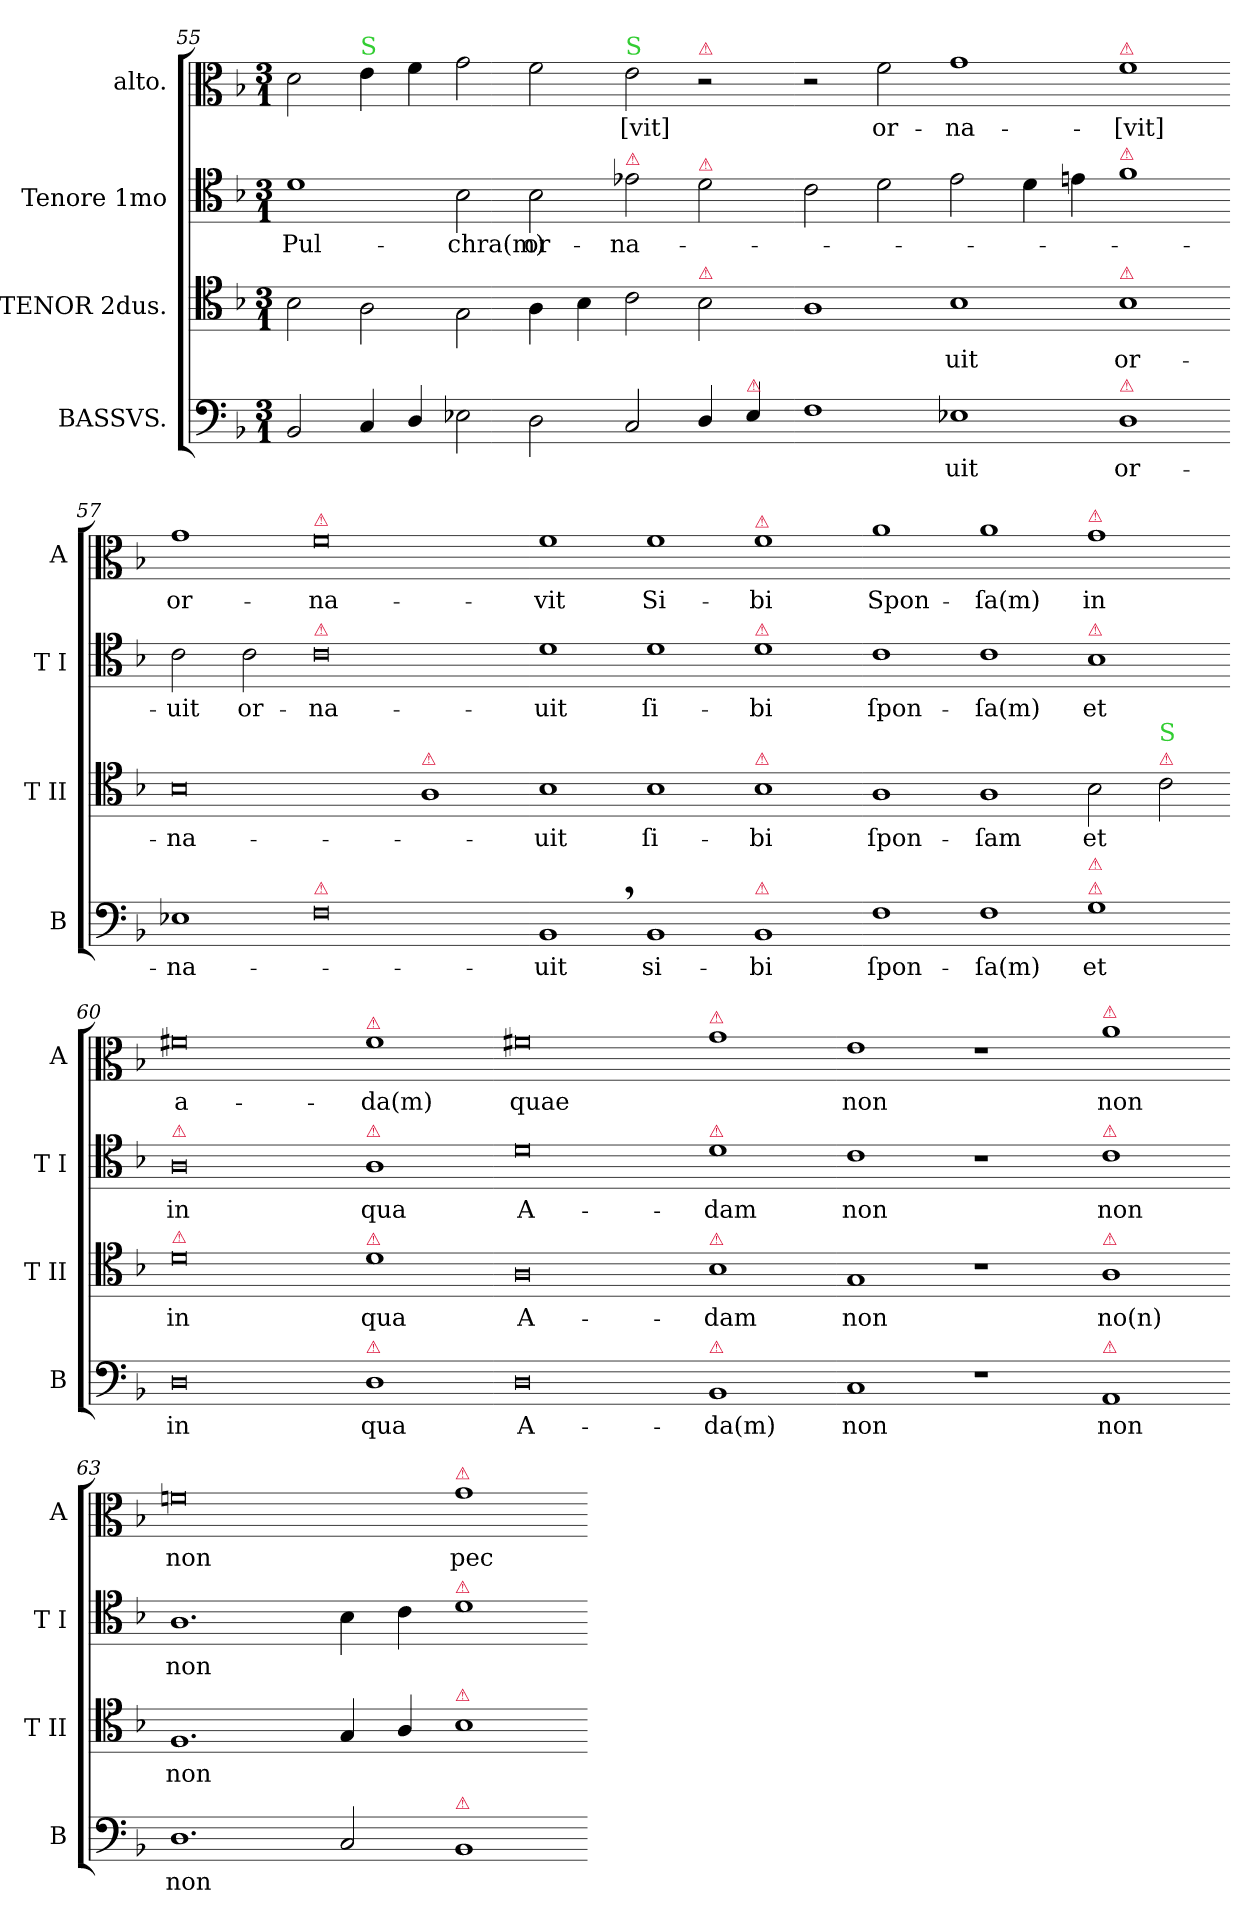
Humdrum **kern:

**kern	**text	**kern	**text	**kern	**text	**kern	**text
*part4	*part4	*part3	*part3	*part2	*part2	*part1	*part1
*staff4	*staff4	*staff3	*staff3	*staff2	*staff2	*staff1	*staff1
*I"BASSVS.	*	*I"TENOR 2dus.	*	*I"Tenore 1mo	*	*I"alto.	*
*I'B	*	*I'T II	*	*I'T I	*	*I'A	*
*clefF4	*	*clefC4	*	*clefC4	*	*clefC3	*
*k[b-]	*	*k[b-]	*	*k[b-]	*	*k[b-]	*
*M3/1	*	*M3/1	*	*M3/1	*	*M3/1	*
=55	=55	=55	=55	=55	=55	=55	=55
2BB-/	.	2B-\	.	1d\	Pul-	2d\	.
!	!	!	!	!	!	!LO:TX:a:color=limegreen:t=S	!
4C/	.	2A\	.	.	.	4e\	.
4D/	.	.	.	.	.	4f\	.
2E-\	.	2G\	.	2B-\	-chra(m)	2g\	.
2D\	.	4A\	.	2B-\	or-	2f\	.
.	.	4B-\	.	.	.	.	.
!	!	!	!	!	!	!LO:TX:a:color=limegreen:t=S	!
!	!	!	!	!LO:TX:a:color=crimson:t=⚠	!	!	!
2C/	.	2c\	.	2e-X\	-na-	2e\	-[vit]
!	!	!	!	!	!	!LO:TX:a:color=crimson:t=⚠	!
!	!	!	!	!LO:TX:a:color=crimson:t=⚠	!	!	!
!	!	!LO:TX:a:color=crimson:t=⚠	!	!	!	!	!
4D/	.	2B-\	.	2d\	.	2r	.
!LO:TX:a:color=crimson:t=⚠	!	!	!	!	!	!	!
4E-/	.	.	.	.	.	.	.
=56-	=56-	=56-	=56-	=56-	=56-	=56-	=56-
1F\	.	1A\	.	2c\	.	2r	.
!	!	!	!	!	!	!	!LO:LY:i
.	.	.	.	2d\	.	2f\	or-
!	!	!	!	!	!	!	!LO:LY:i
1E-X\	-uit	1B-\	uit	2e-\	.	1g\	-na-
.	.	.	.	4d\	.	.	.
.	.	.	.	4en\	.	.	.
!	!	!	!	!	!	!LO:TX:a:color=crimson:t=⚠	!
!	!	!	!	!LO:TX:a:color=crimson:t=⚠	!	!	!
!	!	!LO:TX:a:color=crimson:t=⚠	!	!	!	!	!
!LO:TX:a:color=crimson:t=⚠	!	!	!	!	!	!	!
!	!	!	!	!	!	!	!LO:LY:i
1D\	or-	1B-\	or-	1f\	.	1f\	-[vit]
=57-	=57-	=57-	=57-	=57-	=57-	=57-	=57-
1E-X\	-na-	0B-\	-na-	2c\	uit	1g\	or-
.	.	.	.	2c\	or-	.	.
!	!	!	!	!	!	!LO:TX:a:color=crimson:t=⚠	!
!	!	!	!	!LO:TX:a:color=crimson:t=⚠	!	!	!
!LO:TX:a:color=crimson:t=⚠	!	!	!	!	!	!	!
0F\	.	.	.	0c\	-na-	0f\	-na-
!	!	!LO:TX:a:color=crimson:t=⚠	!	!	!	!	!
.	.	1A\	.	.	.	.	.
=58-	=58-	=58-	=58-	=58-	=58-	=58-	=58-
1BB-,/	-uit	1B-\	-uit	1d\	-uit	1f\	-vit
1BB-/	si-	1B-\	ſi-	1d\	ſi-	1f\	Si-
!	!	!	!	!	!	!LO:TX:a:color=crimson:t=⚠	!
!	!	!	!	!LO:TX:a:color=crimson:t=⚠	!	!	!
!	!	!LO:TX:a:color=crimson:t=⚠	!	!	!	!	!
!LO:TX:a:color=crimson:t=⚠	!	!	!	!	!	!	!
1BB-/	-bi	1B-\	-bi	1d\	-bi	1f\	-bi
=59-	=59-	=59-	=59-	=59-	=59-	=59-	=59-
1F\	ſpon-	1A\	ſpon-	1c\	ſpon-	1a\	Spon-
1F\	-ſa(m)	1A\	-ſam	1c\	-ſa(m)	1a\	-ſa(m)
!	!	!	!	!	!	!LO:TX:a:color=crimson:t=⚠	!
!	!	!	!	!LO:TX:a:color=crimson:t=⚠	!	!	!
!LO:TX:a:color=crimson:t=⚠	!	!	!	!	!	!	!
!LO:TX:a:color=crimson:t=⚠	!	!	!	!	!	!	!
1G\	et	2B-\	et	1B-\	et	1g\	in
!	!	!LO:TX:a:color=crimson:t=⚠	!	!	!	!	!
!	!	!LO:TX:a:color=limegreen:t=S	!	!	!	!	!
.	.	2c\	.	.	.	.	.
=60-	=60-	=60-	=60-	=60-	=60-	=60-	=60-
!	!	!	!	!LO:TX:a:color=crimson:t=⚠	!	!	!
!	!	!LO:TX:a:color=crimson:t=⚠	!	!	!	!	!
0D\	in	0d\	in	0A\	in	0f#X\	a-
!	!	!	!	!	!	!LO:TX:a:color=crimson:t=⚠	!
!	!	!	!	!LO:TX:a:color=crimson:t=⚠	!	!	!
!	!	!LO:TX:a:color=crimson:t=⚠	!	!	!	!	!
!LO:TX:a:color=crimson:t=⚠	!	!	!	!	!	!	!
1D\	qua	1d\	qua	1A\	qua	1f#\	-da(m)
=61-	=61-	=61-	=61-	=61-	=61-	=61-	=61-
0D\	A-	0A\	A-	0d\	A-	0f#X\	quae
!	!	!	!	!	!	!LO:TX:a:color=crimson:t=⚠	!
!	!	!	!	!LO:TX:a:color=crimson:t=⚠	!	!	!
!	!	!LO:TX:a:color=crimson:t=⚠	!	!	!	!	!
!LO:TX:a:color=crimson:t=⚠	!	!	!	!	!	!	!
1BB-/	-da(m)	1B-\	-dam	1d\	-dam	1g\	.
=62-	=62-	=62-	=62-	=62-	=62-	=62-	=62-
1C/	non	1G/	non	1c\	non	1e\	non
1r	.	1r	.	1r	.	1r	.
!	!	!	!	!	!	!LO:TX:a:color=crimson:t=⚠	!
!	!	!	!	!LO:TX:a:color=crimson:t=⚠	!	!	!
!	!	!LO:TX:a:color=crimson:t=⚠	!	!	!	!	!
!LO:TX:a:color=crimson:t=⚠	!	!	!	!	!	!	!
1AA/	non	1A\	no(n)	1c\	non	1a\	non
=63-	=63-	=63-	=63-	=63-	=63-	=63-	=63-
1.D\	non	1.F/	non	1.A\	non	0fn\	non
2C/	.	4G/	.	4B-\	.	.	.
.	.	4A/	.	4c\	.	.	.
!	!	!	!	!	!	!LO:TX:a:color=crimson:t=⚠	!
!	!	!	!	!LO:TX:a:color=crimson:t=⚠	!	!	!
!	!	!LO:TX:a:color=crimson:t=⚠	!	!	!	!	!
!LO:TX:a:color=crimson:t=⚠	!	!	!	!	!	!	!
1BB-/	.	1B-\	.	1d\	.	1g\	pec-
=-	=-	=-	=-	=-	=-	=-	=-
*-	*-	*-	*-	*-	*-	*-	*-
